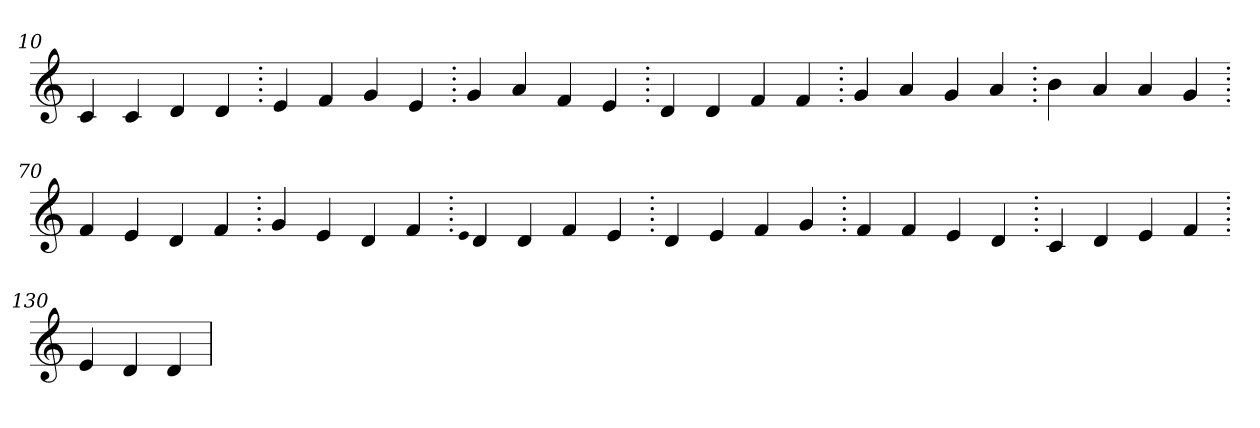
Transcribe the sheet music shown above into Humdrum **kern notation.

**kern
*part1
*staff1
*clefG2
=10.
4c
4c
4d
4d
=20.
4e
4f
4g
4e
=30.
4g
4a
4f
4e
=40.
4d
4d
4f
4f
=50.
4g
4a
4g
4a
=60.
4b
4a
4a
4g
=70.
4f
4e
4d
4f
=80.
4g
4e
4d
4f
=90.
qqe
4d
4d
4f
4e
=100.
4d
4e
4f
4g
=110.
4f
4f
4e
4d
=120.
4c
4d
4e
4f
=130.
4e
4d
4d
=
*-
